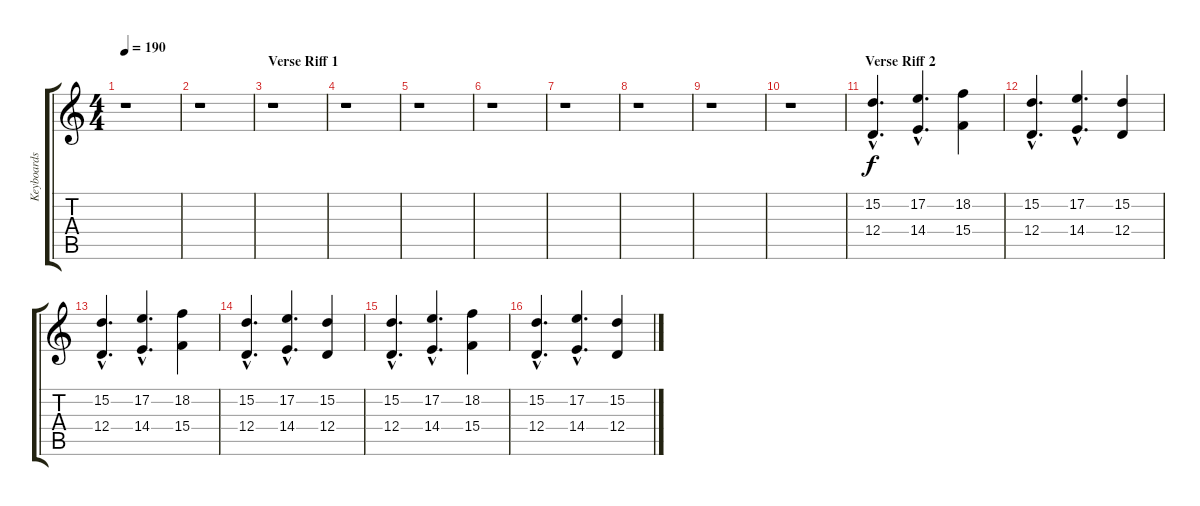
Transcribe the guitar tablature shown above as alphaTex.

\track ("Keyboards 2" "Keyboards ") {instrument pad3polysynth}
\staff {score tabs}
\tuning (E4 B3 G3 D3 A2 E2) {hide}
\ts (4 4)
\tempo 190
\clef g2
\ks c
r.1{dy f} |
r.1 |
\section ("" "Verse Riff 1")
r.1 |
r.1 |
r.1 |
r.1 |
r.1 |
r.1 |
r.1 |
r.1 |
\section ("" "Verse Riff 2")
(15.2{hac} 12.4{hac}).4{d} (17.2{hac} 14.4{hac}).4{d} (18.2 15.4).4 |
(15.2{hac} 12.4{hac}).4{d} (17.2{hac} 14.4{hac}).4{d} (15.2 12.4).4 |
(15.2{hac} 12.4{hac}).4{d} (17.2{hac} 14.4{hac}).4{d} (18.2 15.4).4 |
(15.2{hac} 12.4{hac}).4{d} (17.2{hac} 14.4{hac}).4{d} (15.2 12.4).4 |
(15.2{hac} 12.4{hac}).4{d} (17.2{hac} 14.4{hac}).4{d} (18.2 15.4).4 |
(15.2{hac} 12.4{hac}).4{d} (17.2{hac} 14.4{hac}).4{d} (15.2 12.4).4
